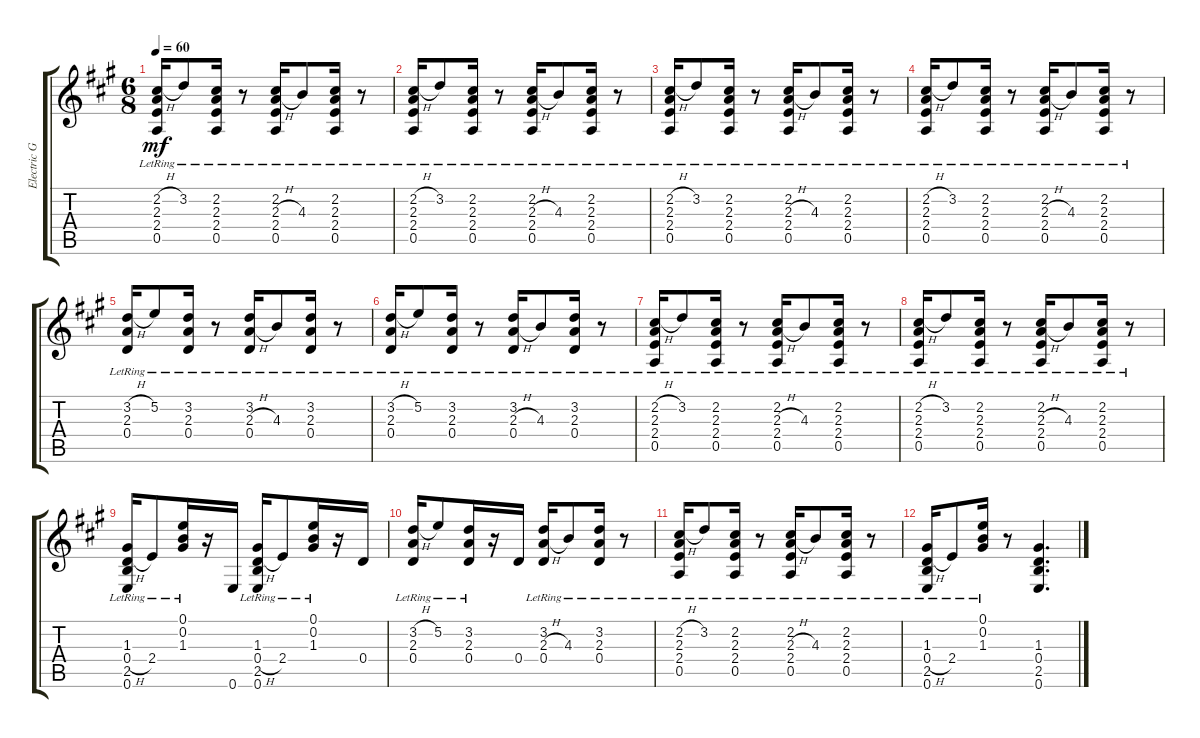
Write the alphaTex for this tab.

\track ("Electric Guitar" "Electric G") {instrument electricguitarclean}
\staff {score tabs}
\tuning (E4 B3 G3 D3 A2 E2) {hide}
\ts (6 8)
\tempo 60
\clef g2
\ks a
(2.2{h lr} 2.3{lr} 2.4{lr} 0.5{lr}).16{dy mf instrument electricguitarclean} 3.2{lr}.8 (2.2{lr} 2.3{lr} 2.4{lr} 0.5{lr}).16 r.8 (2.2{lr} 2.3{h lr} 2.4{lr} 0.5{lr}).16 4.3{lr}.8 (2.2{lr} 2.3{lr} 2.4{lr} 0.5{lr}).16 r.8 |
(2.2{h lr} 2.3{lr} 2.4{lr} 0.5{lr}).16 3.2{lr}.8 (2.2{lr} 2.3{lr} 2.4{lr} 0.5{lr}).16 r.8 (2.2{lr} 2.3{h lr} 2.4{lr} 0.5{lr}).16 4.3{lr}.8 (2.2{lr} 2.3{lr} 2.4{lr} 0.5{lr}).16 r.8 |
(2.2{h lr} 2.3{lr} 2.4{lr} 0.5{lr}).16 3.2{lr}.8 (2.2{lr} 2.3{lr} 2.4{lr} 0.5{lr}).16 r.8 (2.2{lr} 2.3{h lr} 2.4{lr} 0.5{lr}).16 4.3{lr}.8 (2.2{lr} 2.3{lr} 2.4{lr} 0.5{lr}).16 r.8 |
(2.2{h lr} 2.3{lr} 2.4{lr} 0.5{lr}).16 3.2{lr}.8 (2.2{lr} 2.3{lr} 2.4{lr} 0.5{lr}).16 r.8 (2.2{lr} 2.3{h lr} 2.4{lr} 0.5{lr}).16 4.3{lr}.8 (2.2{lr} 2.3{lr} 2.4{lr} 0.5{lr}).16 r.8 |
(3.2{h lr} 2.3{lr} 0.4{lr}).16 5.2{lr}.8 (3.2{lr} 2.3{lr} 0.4{lr}).16 r.8 (3.2{lr} 2.3{h lr} 0.4{lr}).16 4.3{lr}.8 (3.2{lr} 2.3{lr} 0.4{lr}).16 r.8 |
(3.2{h lr} 2.3{lr} 0.4{lr}).16 5.2{lr}.8 (3.2{lr} 2.3{lr} 0.4{lr}).16 r.8 (3.2{lr} 2.3{h lr} 0.4{lr}).16 4.3{lr}.8 (3.2{lr} 2.3{lr} 0.4{lr}).16 r.8 |
(2.2{h lr} 2.3{lr} 2.4{lr} 0.5{lr}).16 3.2{lr}.8 (2.2{lr} 2.3{lr} 2.4{lr} 0.5{lr}).16 r.8 (2.2{lr} 2.3{h lr} 2.4{lr} 0.5{lr}).16 4.3{lr}.8 (2.2{lr} 2.3{lr} 2.4{lr} 0.5{lr}).16 r.8 |
(2.2{h lr} 2.3{lr} 2.4{lr} 0.5{lr}).16 3.2{lr}.8 (2.2{lr} 2.3{lr} 2.4{lr} 0.5{lr}).16 r.8 (2.2{lr} 2.3{h lr} 2.4{lr} 0.5{lr}).16 4.3{lr}.8 (2.2{lr} 2.3{lr} 2.4{lr} 0.5{lr}).16 r.8 |
(1.3{lr} 0.4{h lr} 2.5{lr} 0.6{lr}).16 2.4{lr}.8 (0.1{lr} 0.2{lr} 1.3{lr}).16 r.16 0.6.16 (1.3{lr} 0.4{h lr} 2.5{lr} 0.6{lr}).16 2.4{lr}.8 (0.1{lr} 0.2{lr} 1.3{lr}).16 r.16 0.4.16 |
(3.2{h lr} 2.3{lr} 0.4{lr}).16 5.2{lr}.8 (3.2{lr} 2.3{lr} 0.4{lr}).16 r.16 0.4.16 (3.2{lr} 2.3{h lr} 0.4{lr}).16 4.3{lr}.8 (3.2{lr} 2.3{lr} 0.4{lr}).16 r.8 |
(2.2{h lr} 2.3{lr} 2.4{lr} 0.5{lr}).16 3.2{lr}.8 (2.2{lr} 2.3{lr} 2.4{lr} 0.5{lr}).16 r.8 (2.2{lr} 2.3{h lr} 2.4{lr} 0.5{lr}).16 4.3{lr}.8 (2.2{lr} 2.3{lr} 2.4{lr} 0.5{lr}).16 r.8 |
(1.3{lr} 0.4{h lr} 2.5{lr} 0.6{lr}).16 2.4{lr}.8 (0.1{lr} 0.2{lr} 1.3{lr}).16 r.8 (1.3 0.4 2.5 0.6).4{d}
